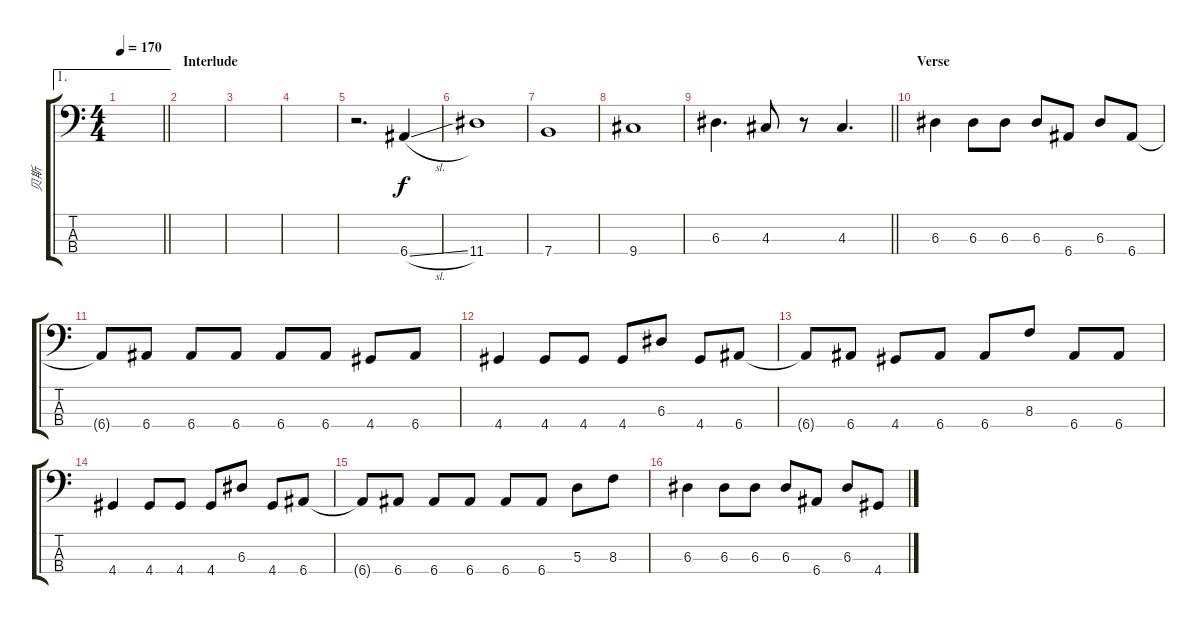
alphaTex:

\track ("贝斯" "贝斯") {instrument electricbassfinger}
\staff {score tabs}
\tuning (G2 D2 A1 E1) {hide}
\ae 1
\ts (4 4)
\tempo 170
\clef f4
\barLineRight lightlight
\ks c
|
\section ("" "Interlude")
|
|
|
r.2{d} 6.4{sl}.4 |
11.4.1 |
7.4.1 |
9.4.1 |
\barLineRight lightlight
6.3.4{d} 4.3.8 r.8 4.3.4{d} |
\section ("" "Verse")
6.3.4 6.3.8 6.3.8 6.3.8 6.4.8 6.3.8 6.4.8 |
6.4{t}.8 6.4.8 6.4.8 6.4.8 6.4.8 6.4.8 4.4.8 6.4.8 |
4.4.4 4.4.8 4.4.8 4.4.8 6.3.8 4.4.8 6.4.8 |
6.4{t}.8 6.4.8 4.4.8 6.4.8 6.4.8 8.3.8 6.4.8 6.4.8 |
4.4.4 4.4.8 4.4.8 4.4.8 6.3.8 4.4.8 6.4.8 |
6.4{t}.8 6.4.8 6.4.8 6.4.8 6.4.8 6.4.8 5.3.8 8.3.8 |
6.3.4 6.3.8 6.3.8 6.3.8 6.4.8 6.3.8 4.4.8
